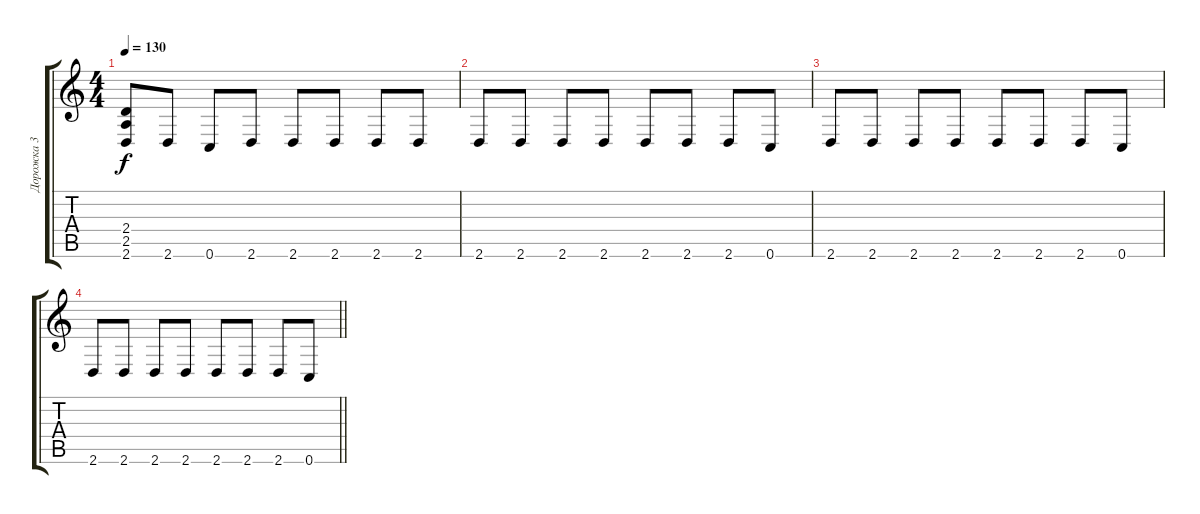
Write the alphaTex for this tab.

\track ("Дорожка 3" "Дорожка 3") {instrument distortionguitar}
\staff {score tabs}
\tuning (D4 A3 F3 C3 G2 C2) {hide}
\ts (4 4)
\tempo 130
\clef g2
\ks c
(2.4 2.5 2.6).8{dy f} 2.6.8 0.6.8 2.6.8 2.6.8 2.6.8 2.6.8 2.6.8 |
2.6.8 2.6.8 2.6.8 2.6.8 2.6.8 2.6.8 2.6.8 0.6.8 |
2.6.8 2.6.8 2.6.8 2.6.8 2.6.8 2.6.8 2.6.8 0.6.8 |
\barLineRight lightlight
2.6.8 2.6.8 2.6.8 2.6.8 2.6.8 2.6.8 2.6.8 0.6.8
